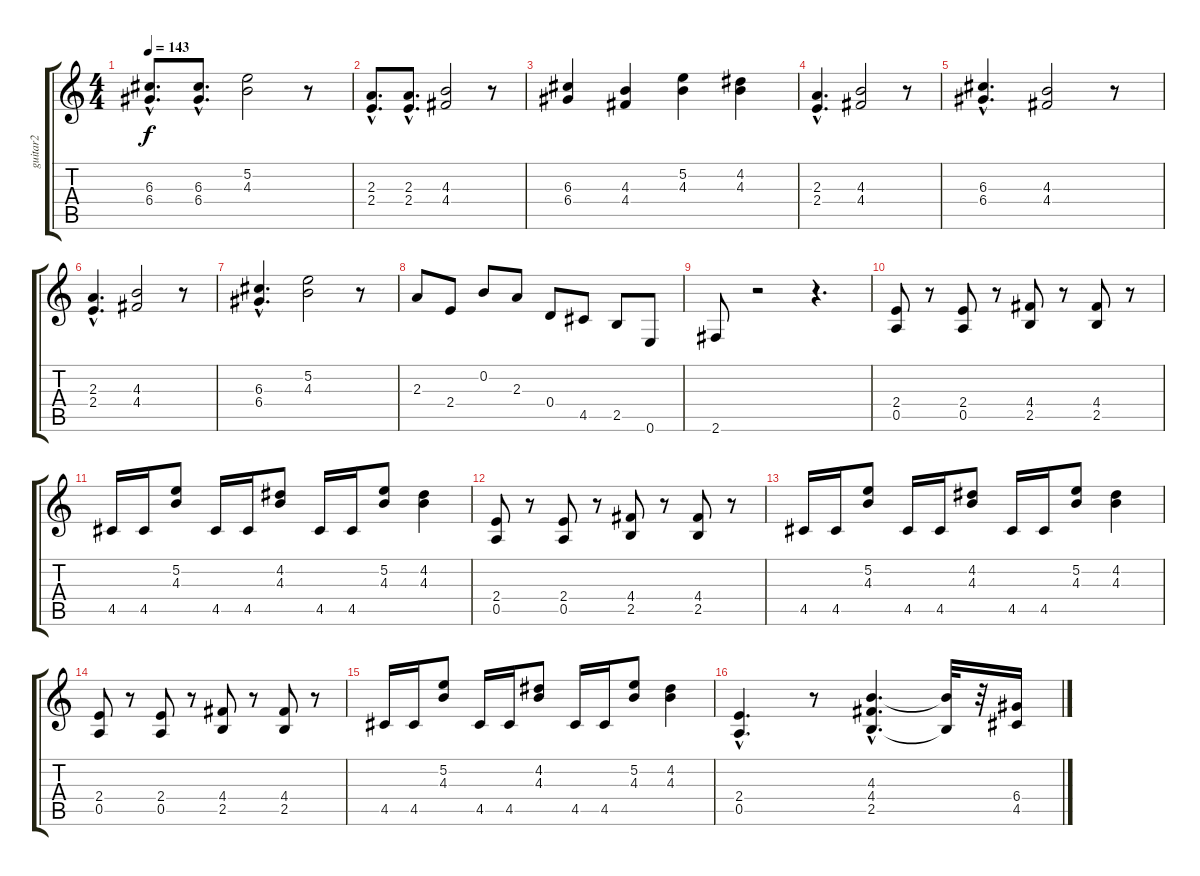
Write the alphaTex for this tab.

\track ("guitar2" "guitar2") {instrument distortionguitar}
\staff {score tabs}
\tuning (E4 B3 G3 D3 A2 E2) {hide}
\ts (4 4)
\tempo 143
\clef g2
\ks c
(6.3{hac} 6.4{hac}).8{d dy f} (6.3{hac} 6.4{hac}).8{d} (5.2 4.3).2 r.8 |
(2.3{hac} 2.4{hac}).8{d} (2.3{hac} 2.4{hac}).8{d} (4.3 4.4).2 r.8 |
(6.3 6.4).4 (4.3 4.4).4 (5.2 4.3).4 (4.2 4.3).4 |
(2.3{hac} 2.4{hac}).4{d} (4.3 4.4).2 r.8 |
(6.3{hac} 6.4{hac}).4{d} (4.3 4.4).2 r.8 |
(2.3{hac} 2.4{hac}).4{d} (4.3 4.4).2 r.8 |
(6.3{hac} 6.4{hac}).4{d} (5.2 4.3).2 r.8 |
2.3.8 2.4.8 0.2.8 2.3.8 0.4.8 4.5.8 2.5.8 0.6.8 |
2.6.8 r.2 r.4{d} |
(2.4 0.5).8 r.8 (2.4 0.5).8 r.8 (4.4 2.5).8 r.8 (4.4 2.5).8 r.8 |
4.5.16 4.5.16 (5.2 4.3).8 4.5.16 4.5.16 (4.2 4.3).8 4.5.16 4.5.16 (5.2 4.3).8 (4.2 4.3).4 |
(2.4 0.5).8 r.8 (2.4 0.5).8 r.8 (4.4 2.5).8 r.8 (4.4 2.5).8 r.8 |
4.5.16 4.5.16 (5.2 4.3).8 4.5.16 4.5.16 (4.2 4.3).8 4.5.16 4.5.16 (5.2 4.3).8 (4.2 4.3).4 |
(2.4 0.5).8 r.8 (2.4 0.5).8 r.8 (4.4 2.5).8 r.8 (4.4 2.5).8 r.8 |
4.5.16 4.5.16 (5.2 4.3).8 4.5.16 4.5.16 (4.2 4.3).8 4.5.16 4.5.16 (5.2 4.3).8 (4.2 4.3).4 |
(2.4{hac} 0.5{hac}).4{d} r.8 (4.3{hac} 4.4{hac} 2.5{hac}).4{d} (4.3{t} 2.5{t}).32 r.32 (6.4 4.5).16
